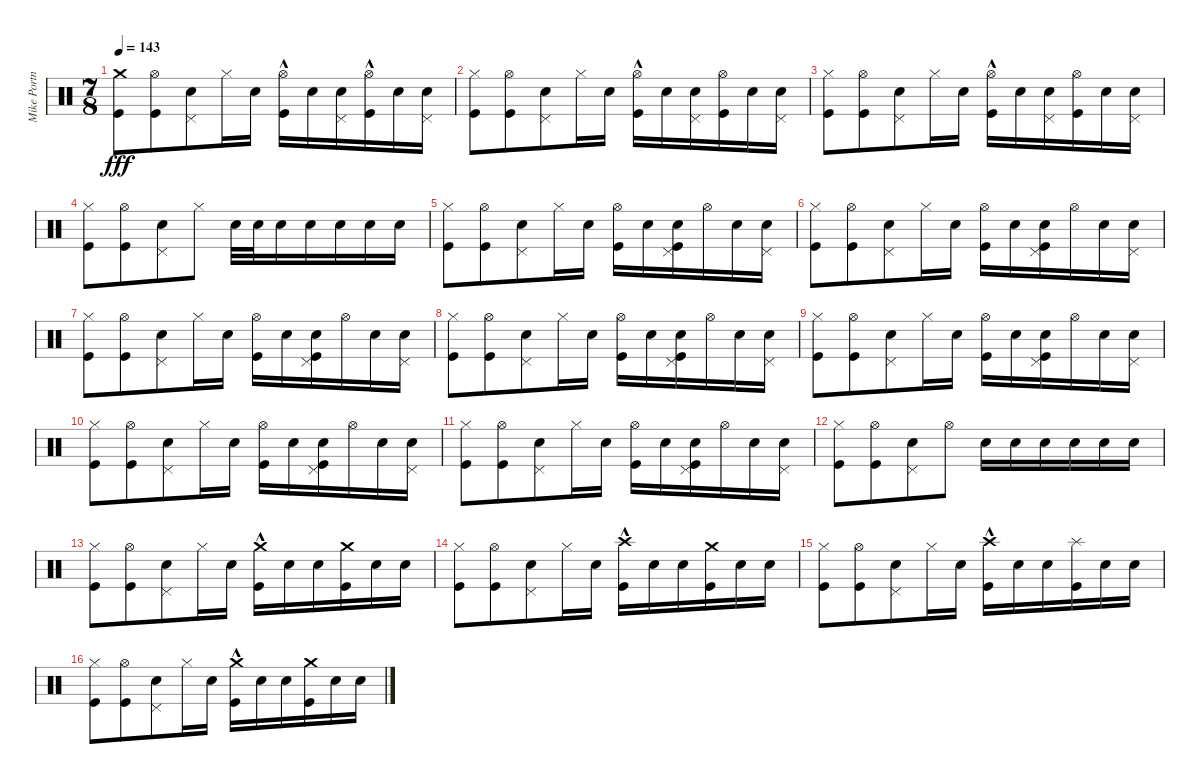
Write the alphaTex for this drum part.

\track ("Mike Portnoy (Drums)" "Mike Portn") {instrument percussion}
\staff {score}
\articulation defaults
\ts (7 8)
\tempo 143
\clef neutral
\ks c
("Crash medium (hit)" "Kick (hit)").8{dy fff} ("Hi-Hat (open)" "Kick (hit)").8 ("Pedal Hi-Hat (hit)" "Electric Snare (hit)").8 "Hi-Hat (closed)".16 "Electric Snare (hit)".16 ("Hi-Hat (open)" "Kick (hit)"{hac}).16 "Electric Snare (hit)".16 ("Pedal Hi-Hat (hit)" "Electric Snare (hit)").16 ("Hi-Hat (open)"{hac} "Kick (hit)").16 "Electric Snare (hit)".16 ("Pedal Hi-Hat (hit)" "Electric Snare (hit)").16 |
("Hi-Hat (closed)" "Kick (hit)").8 ("Hi-Hat (open)" "Kick (hit)").8 ("Electric Snare (hit)" "Pedal Hi-Hat (hit)").8 "Hi-Hat (closed)".16 "Electric Snare (hit)".16 ("Hi-Hat (open)" "Kick (hit)"{hac}).16 "Electric Snare (hit)".16 ("Electric Snare (hit)" "Pedal Hi-Hat (hit)").16 ("Hi-Hat (open)" "Kick (hit)").16 "Electric Snare (hit)".16 ("Electric Snare (hit)" "Pedal Hi-Hat (hit)").16 |
("Hi-Hat (closed)" "Kick (hit)").8 ("Hi-Hat (open)" "Kick (hit)").8 ("Electric Snare (hit)" "Pedal Hi-Hat (hit)").8 "Hi-Hat (closed)".16 "Electric Snare (hit)".16 ("Hi-Hat (open)" "Kick (hit)"{hac}).16 "Electric Snare (hit)".16 ("Electric Snare (hit)" "Pedal Hi-Hat (hit)").16 ("Hi-Hat (open)" "Kick (hit)").16 "Electric Snare (hit)".16 ("Electric Snare (hit)" "Pedal Hi-Hat (hit)").16 |
("Hi-Hat (closed)" "Kick (hit)").8 ("Hi-Hat (open)" "Kick (hit)").8 ("Pedal Hi-Hat (hit)" "Electric Snare (hit)").8 "Hi-Hat (closed)".8 "Electric Snare (hit)".32 "Electric Snare (hit)".32 "Electric Snare (hit)".16 "Electric Snare (hit)".16 "Electric Snare (hit)".16 "Electric Snare (hit)".16 "Electric Snare (hit)".16 |
("Hi-Hat (closed)" "Kick (hit)").8 ("Hi-Hat (open)" "Kick (hit)").8 ("Electric Snare (hit)" "Pedal Hi-Hat (hit)").8 "Hi-Hat (closed)".16 "Electric Snare (hit)".16 ("Kick (hit)" "Hi-Hat (open)").16 "Electric Snare (hit)".16 ("Kick (hit)" "Electric Snare (hit)" "Pedal Hi-Hat (hit)").16 "Hi-Hat (open)".16 "Electric Snare (hit)".16 ("Electric Snare (hit)" "Pedal Hi-Hat (hit)").16 |
("Hi-Hat (closed)" "Kick (hit)").8 ("Hi-Hat (open)" "Kick (hit)").8 ("Electric Snare (hit)" "Pedal Hi-Hat (hit)").8 "Hi-Hat (closed)".16 "Electric Snare (hit)".16 ("Kick (hit)" "Hi-Hat (open)").16 "Electric Snare (hit)".16 ("Kick (hit)" "Electric Snare (hit)" "Pedal Hi-Hat (hit)").16 "Hi-Hat (open)".16 "Electric Snare (hit)".16 ("Electric Snare (hit)" "Pedal Hi-Hat (hit)").16 |
("Hi-Hat (closed)" "Kick (hit)").8 ("Hi-Hat (open)" "Kick (hit)").8 ("Electric Snare (hit)" "Pedal Hi-Hat (hit)").8 "Hi-Hat (closed)".16 "Electric Snare (hit)".16 ("Kick (hit)" "Hi-Hat (open)").16 "Electric Snare (hit)".16 ("Kick (hit)" "Electric Snare (hit)" "Pedal Hi-Hat (hit)").16 "Hi-Hat (open)".16 "Electric Snare (hit)".16 ("Electric Snare (hit)" "Pedal Hi-Hat (hit)").16 |
("Hi-Hat (closed)" "Kick (hit)").8 ("Hi-Hat (open)" "Kick (hit)").8 ("Electric Snare (hit)" "Pedal Hi-Hat (hit)").8 "Hi-Hat (closed)".16 "Electric Snare (hit)".16 ("Kick (hit)" "Hi-Hat (open)").16 "Electric Snare (hit)".16 ("Kick (hit)" "Electric Snare (hit)" "Pedal Hi-Hat (hit)").16 "Hi-Hat (open)".16 "Electric Snare (hit)".16 ("Electric Snare (hit)" "Pedal Hi-Hat (hit)").16 |
("Hi-Hat (closed)" "Kick (hit)").8 ("Hi-Hat (open)" "Kick (hit)").8 ("Electric Snare (hit)" "Pedal Hi-Hat (hit)").8 "Hi-Hat (closed)".16 "Electric Snare (hit)".16 ("Kick (hit)" "Hi-Hat (open)").16 "Electric Snare (hit)".16 ("Kick (hit)" "Electric Snare (hit)" "Pedal Hi-Hat (hit)").16 "Hi-Hat (open)".16 "Electric Snare (hit)".16 ("Electric Snare (hit)" "Pedal Hi-Hat (hit)").16 |
("Hi-Hat (closed)" "Kick (hit)").8 ("Hi-Hat (open)" "Kick (hit)").8 ("Electric Snare (hit)" "Pedal Hi-Hat (hit)").8 "Hi-Hat (closed)".16 "Electric Snare (hit)".16 ("Kick (hit)" "Hi-Hat (open)").16 "Electric Snare (hit)".16 ("Kick (hit)" "Electric Snare (hit)" "Pedal Hi-Hat (hit)").16 "Hi-Hat (open)".16 "Electric Snare (hit)".16 ("Electric Snare (hit)" "Pedal Hi-Hat (hit)").16 |
("Hi-Hat (closed)" "Kick (hit)").8 ("Hi-Hat (open)" "Kick (hit)").8 ("Electric Snare (hit)" "Pedal Hi-Hat (hit)").8 "Hi-Hat (closed)".16 "Electric Snare (hit)".16 ("Kick (hit)" "Hi-Hat (open)").16 "Electric Snare (hit)".16 ("Kick (hit)" "Electric Snare (hit)" "Pedal Hi-Hat (hit)").16 "Hi-Hat (open)".16 "Electric Snare (hit)".16 ("Electric Snare (hit)" "Pedal Hi-Hat (hit)").16 |
("Hi-Hat (closed)" "Kick (hit)").8 ("Hi-Hat (open)" "Kick (hit)").8 ("Electric Snare (hit)" "Pedal Hi-Hat (hit)").8 "Hi-Hat (open)".8 "Electric Snare (hit)".16 "Electric Snare (hit)".16 "Electric Snare (hit)".16 "Electric Snare (hit)".16 "Electric Snare (hit)".16 "Electric Snare (hit)".16 |
("Hi-Hat (closed)" "Kick (hit)").8 ("Hi-Hat (open)" "Kick (hit)").8 ("Electric Snare (hit)" "Pedal Hi-Hat (hit)").8 "Hi-Hat (closed)".16 "Electric Snare (hit)".16 ("Crash medium (hit)" "Kick (hit)"{hac}).16 "Electric Snare (hit)".16 "Electric Snare (hit)".16 ("Crash medium (hit)" "Kick (hit)").16 "Electric Snare (hit)".16 "Electric Snare (hit)".16 |
("Hi-Hat (closed)" "Kick (hit)").8 ("Hi-Hat (open)" "Kick (hit)").8 ("Electric Snare (hit)" "Pedal Hi-Hat (hit)").8 "Hi-Hat (closed)".16 "Electric Snare (hit)".16 ("Crash high (hit)" "Kick (hit)"{hac}).16 "Electric Snare (hit)".16 "Electric Snare (hit)".16 ("Crash medium (hit)" "Kick (hit)").16 "Electric Snare (hit)".16 "Electric Snare (hit)".16 |
("Hi-Hat (closed)" "Kick (hit)").8 ("Hi-Hat (open)" "Kick (hit)").8 ("Electric Snare (hit)" "Pedal Hi-Hat (hit)").8 "Hi-Hat (closed)".16 "Electric Snare (hit)".16 ("Crash high (hit)" "Kick (hit)"{hac}).16 "Electric Snare (hit)".16 "Electric Snare (hit)".16 ("Splash (hit)" "Kick (hit)").16 "Electric Snare (hit)".16 "Electric Snare (hit)".16 |
("Hi-Hat (closed)" "Kick (hit)").8 ("Hi-Hat (open)" "Kick (hit)").8 ("Electric Snare (hit)" "Pedal Hi-Hat (hit)").8 "Hi-Hat (closed)".16 "Electric Snare (hit)".16 ("Crash medium (hit)" "Kick (hit)"{hac}).16 "Electric Snare (hit)".16 "Electric Snare (hit)".16 ("Crash medium (hit)" "Kick (hit)").16 "Electric Snare (hit)".16 "Electric Snare (hit)".16
